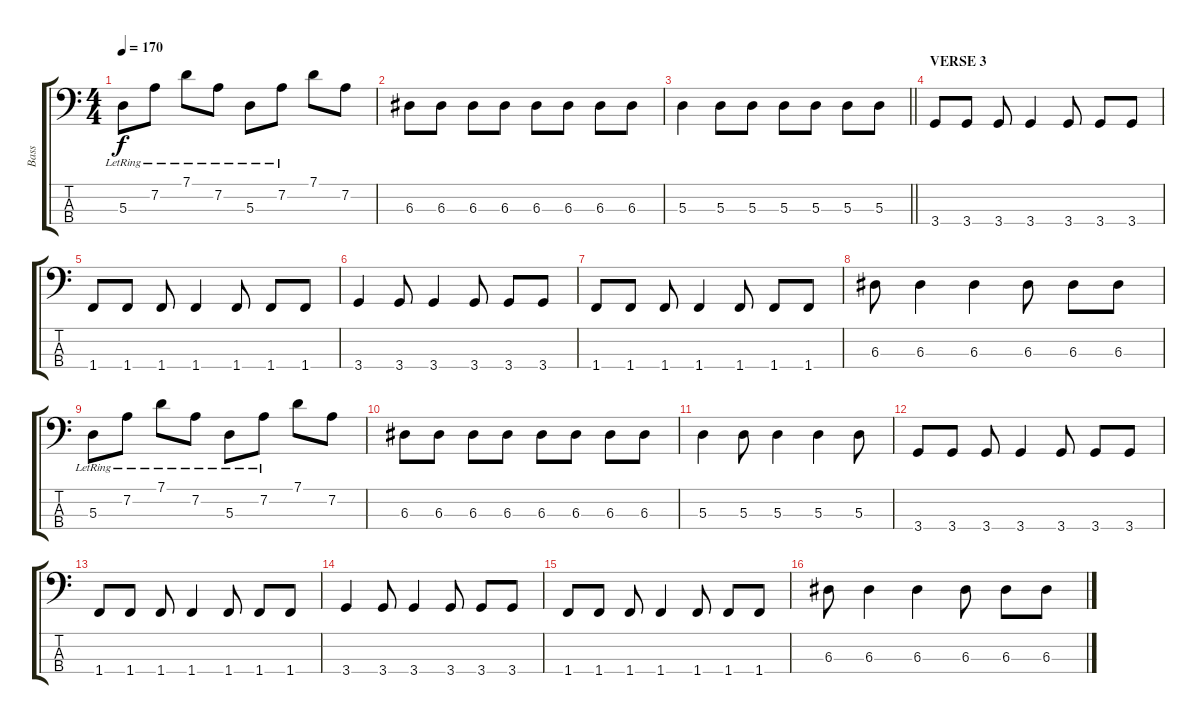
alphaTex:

\track ("Bass" "Bass") {instrument electricbassfinger}
\staff {score tabs}
\tuning (G2 D2 A1 E1) {hide}
\ts (4 4)
\tempo 170
\clef f4
\ks c
5.3{lr}.8{dy f} 7.2{lr}.8 7.1{lr}.8 7.2{lr}.8 5.3{lr}.8 7.2{lr}.8 7.1.8 7.2.8 |
6.3.8 6.3.8 6.3.8 6.3.8 6.3.8 6.3.8 6.3.8 6.3.8 |
\barLineRight lightlight
5.3.4 5.3.8 5.3.8 5.3.8 5.3.8 5.3.8 5.3.8 |
\section ("" "VERSE 3")
3.4.8 3.4.8 3.4.8 3.4.4 3.4.8 3.4.8 3.4.8 |
1.4.8 1.4.8 1.4.8 1.4.4 1.4.8 1.4.8 1.4.8 |
3.4.4 3.4.8 3.4.4 3.4.8 3.4.8 3.4.8 |
1.4.8 1.4.8 1.4.8 1.4.4 1.4.8 1.4.8 1.4.8 |
6.3.8 6.3.4 6.3.4 6.3.8 6.3.8 6.3.8 |
5.3{lr}.8 7.2{lr}.8 7.1{lr}.8 7.2{lr}.8 5.3{lr}.8 7.2{lr}.8 7.1.8 7.2.8 |
6.3.8 6.3.8 6.3.8 6.3.8 6.3.8 6.3.8 6.3.8 6.3.8 |
5.3.4 5.3.8 5.3.4 5.3.4 5.3.8 |
3.4.8 3.4.8 3.4.8 3.4.4 3.4.8 3.4.8 3.4.8 |
1.4.8 1.4.8 1.4.8 1.4.4 1.4.8 1.4.8 1.4.8 |
3.4.4 3.4.8 3.4.4 3.4.8 3.4.8 3.4.8 |
1.4.8 1.4.8 1.4.8 1.4.4 1.4.8 1.4.8 1.4.8 |
6.3.8 6.3.4 6.3.4 6.3.8 6.3.8 6.3.8
